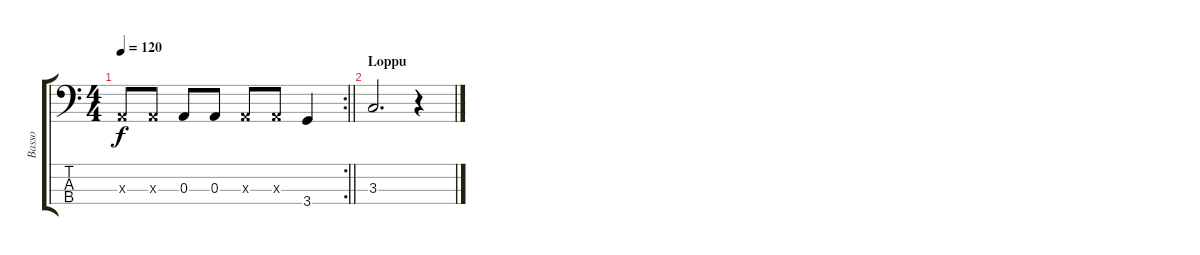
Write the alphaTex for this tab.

\track ("Basso" "Basso") {instrument electricbassfinger}
\staff {score tabs}
\tuning (G2 D2 A1 E1) {hide}
\rc 2
\ts (4 4)
\tempo 120
\clef f4
\barLineRight lightlight
\ks c
0.3{x}.8{dy f} 0.3{x}.8 0.3.8 0.3.8 0.3{x}.8 0.3{x}.8 3.4.4 |
\section ("" "Loppu")
3.3.2{d} r.4
